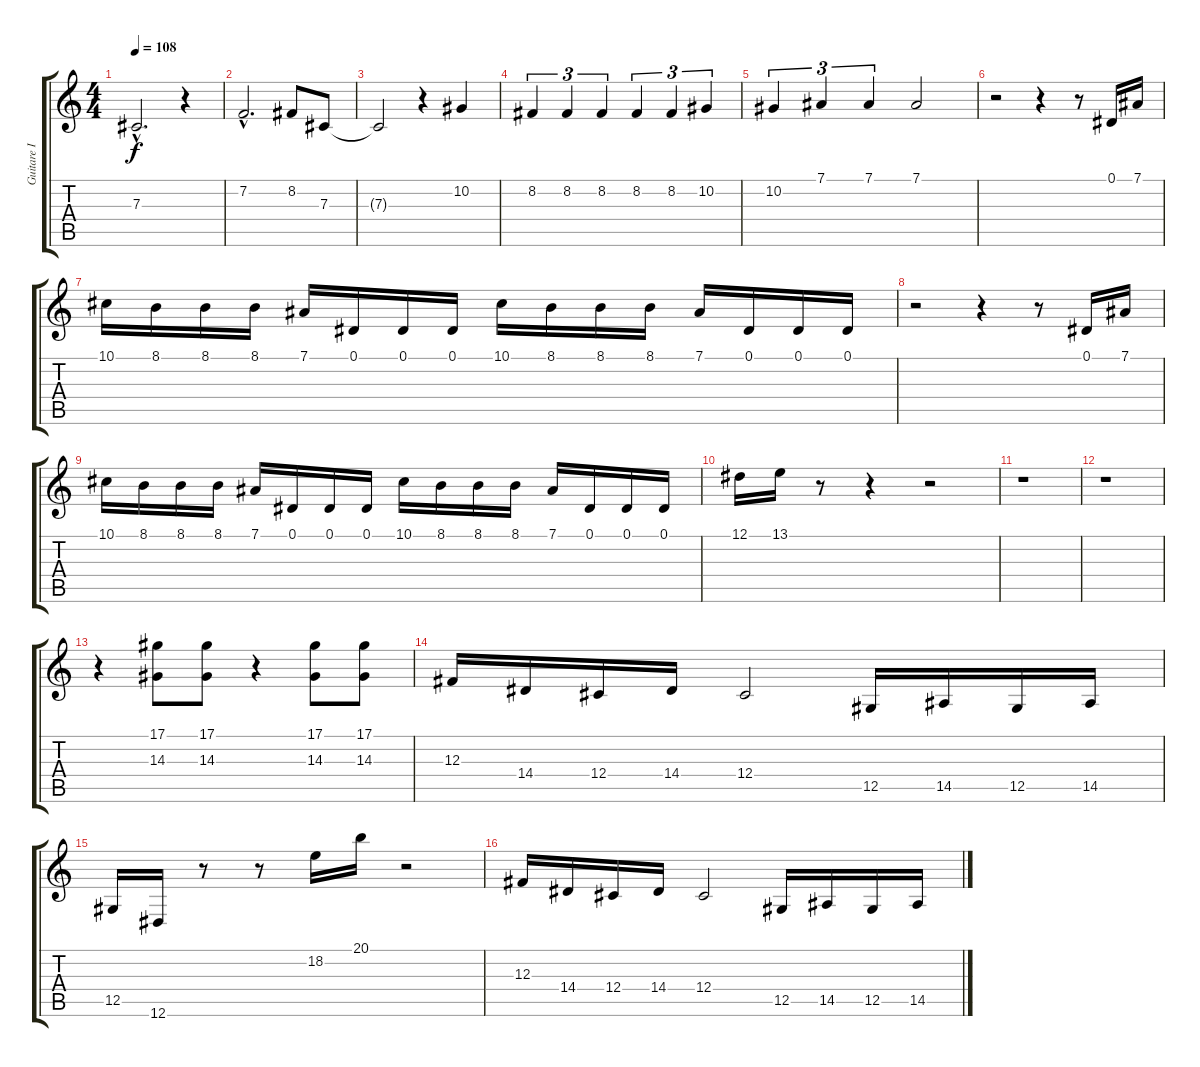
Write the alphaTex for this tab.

\track ("Guitare I ( Orchestre )" "Guitare I ") {instrument stringensemble1}
\staff {score tabs}
\tuning (Eb4 Bb3 Gb3 Db3 Ab2 Eb2) {hide}
\ts (4 4)
\tempo 108
\clef g2
\ks c
7.3{hac}.2{d dy f} r.4 |
7.2{hac}.2{d} 8.2.8 7.3.8 |
7.3{t}.2 r.4 10.2.4 |
8.2.4{tu (3 2)} 8.2.4{tu (3 2)} 8.2.4{tu (3 2)} 8.2.4{tu (3 2)} 8.2.4{tu (3 2)} 10.2.4{tu (3 2)} |
10.2.4{tu (3 2)} 7.1.4{tu (3 2)} 7.1.4{tu (3 2)} 7.1.2 |
r.2 r.4 r.8 0.1.16 7.1.16 |
10.1.16 8.1.16 8.1.16 8.1.16 7.1.16 0.1.16 0.1.16 0.1.16 10.1.16 8.1.16 8.1.16 8.1.16 7.1.16 0.1.16 0.1.16 0.1.16 |
r.2 r.4 r.8 0.1.16 7.1.16 |
10.1.16 8.1.16 8.1.16 8.1.16 7.1.16 0.1.16 0.1.16 0.1.16 10.1.16 8.1.16 8.1.16 8.1.16 7.1.16 0.1.16 0.1.16 0.1.16 |
12.1.16 13.1.16 r.8 r.4 r.2 |
r.1 |
r.1 |
r.4 (17.1 14.3).8 (17.1 14.3).8 r.4 (17.1 14.3).8 (17.1 14.3).8 |
12.3.16 14.4.16 12.4.16 14.4.16 12.4.2 12.5.16 14.5.16 12.5.16 14.5.16 |
12.5.16 12.6.16 r.8 r.8 18.2.16 20.1.16 r.2 |
12.3.16 14.4.16 12.4.16 14.4.16 12.4.2 12.5.16 14.5.16 12.5.16 14.5.16
